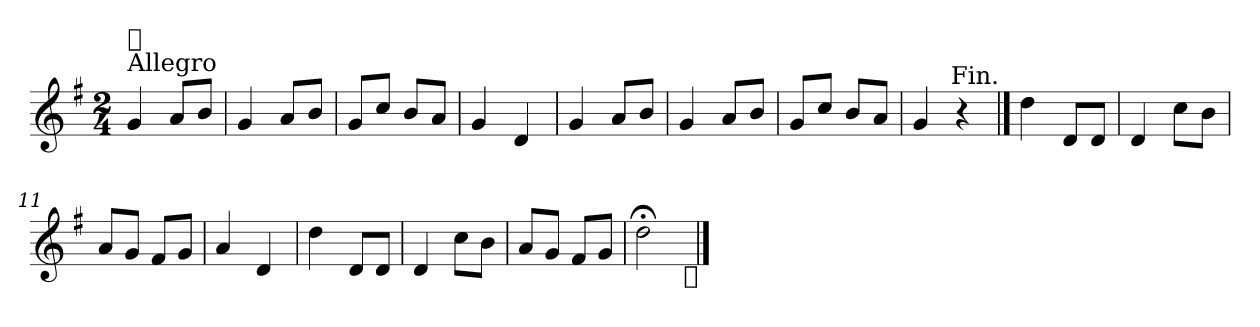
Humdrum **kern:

**kern
*part1
*staff1
*clefG2
*k[f#]
*G:
*M2/4
=1
!LO:TX:a:t=Allegro
!LO:TX:a:t=𝄋
4g/
8a/L
8b/J
=2
4g/
8a/L
8b/J
=3
8g/L
8cc/J
8b/L
8a/J
=4
4g/
4d/
=5
4g/
8a/L
8b/J
=6
4g/
8a/L
8b/J
=7
8g/L
8cc/J
8b/L
8a/J
=8
4g/
4r
!LO:TX:a:rj:t=Fin.
!!LO:LB:g=z
==9
4dd\
8d/L
8d/J
=10
4d/
8cc\L
8b\J
=11
8a/L
8g/J
8f#/L
8g/J
=12
4a/
4d/
=13
4dd\
8d/L
8d/J
=14
4d/
8cc\L
8b\J
=15
8a/L
8g/J
8f#/L
8g/J
=16
2dd;<\
!LO:TX:b:t=𝄋
==
*-
